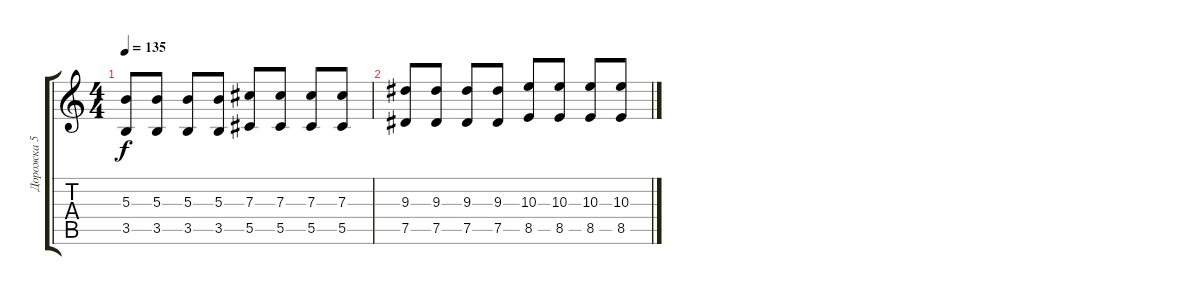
\track ("Дорожка 5" "Дорожка 5") {instrument distortionguitar}
\staff {score tabs}
\tuning (Eb4 Bb3 Gb3 Db3 Ab2 Db2) {hide}
\ts (4 4)
\tempo 135
\clef g2
\ks c
(5.3 3.5).8{dy f} (5.3 3.5).8 (5.3 3.5).8 (5.3 3.5).8 (7.3 5.5).8 (7.3 5.5).8 (7.3 5.5).8 (7.3 5.5).8 |
(9.3 7.5).8 (9.3 7.5).8 (9.3 7.5).8 (9.3 7.5).8 (10.3 8.5).8 (10.3 8.5).8 (10.3 8.5).8 (10.3 8.5).8
